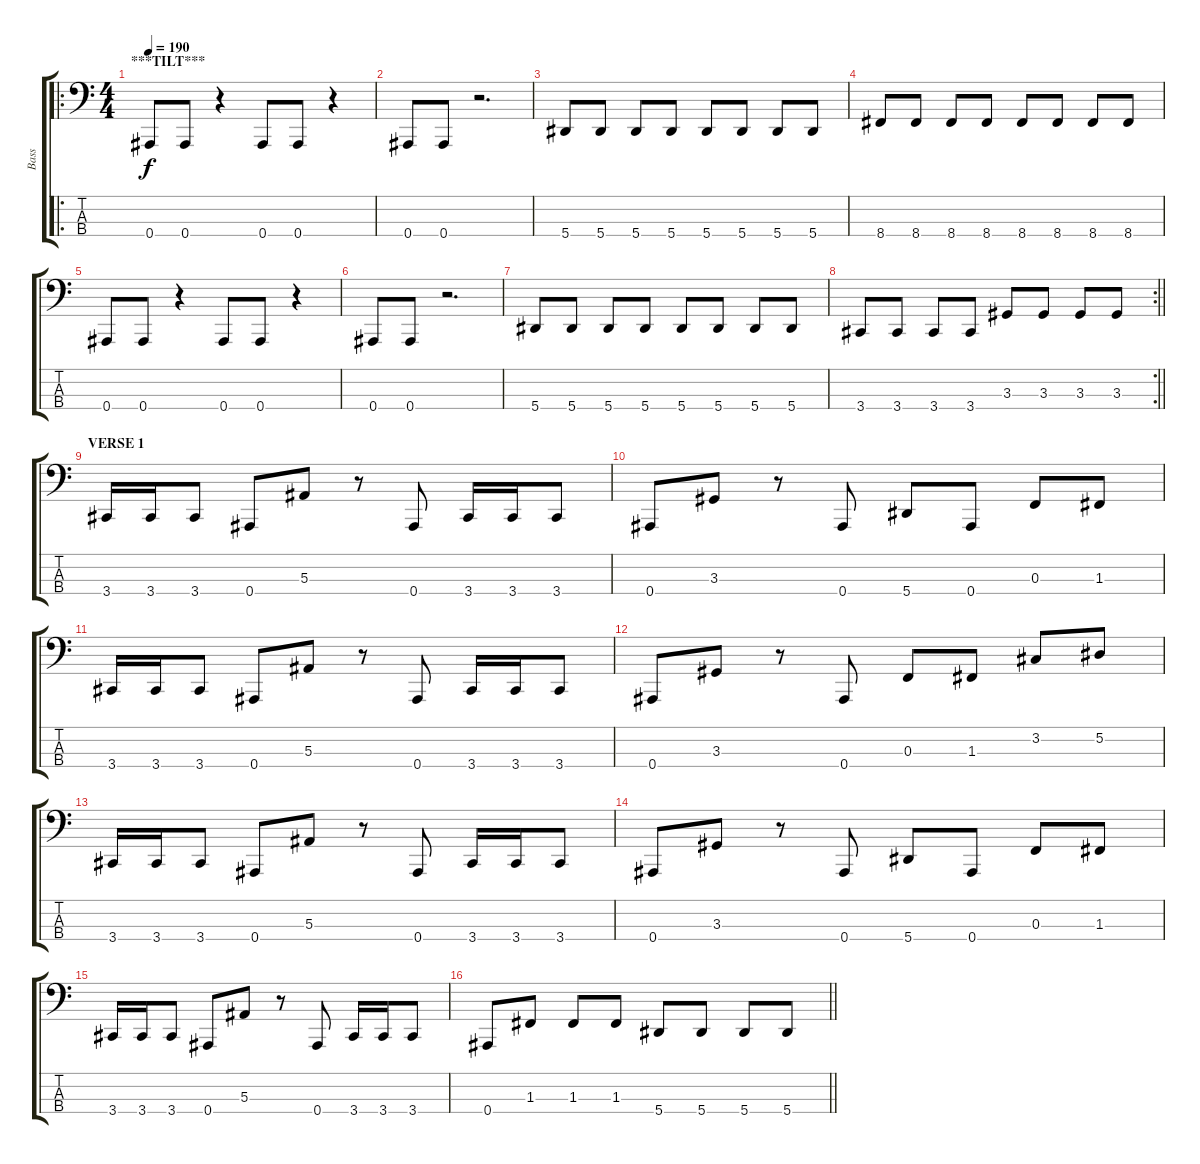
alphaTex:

\track ("Bass" "Bass") {instrument electricbassfinger}
\staff {score tabs}
\tuning (Eb2 Bb1 F1 Bb0) {hide}
\ro
\ts (4 4)
\section ("" "***TILT***")
\tempo 190
\clef f4
\ks c
0.4.8{dy f} 0.4.8 r.4 0.4.8 0.4.8 r.4 |
0.4.8 0.4.8 r.2{d} |
5.4.8 5.4.8 5.4.8 5.4.8 5.4.8 5.4.8 5.4.8 5.4.8 |
8.4.8 8.4.8 8.4.8 8.4.8 8.4.8 8.4.8 8.4.8 8.4.8 |
0.4.8 0.4.8 r.4 0.4.8 0.4.8 r.4 |
0.4.8 0.4.8 r.2{d} |
5.4.8 5.4.8 5.4.8 5.4.8 5.4.8 5.4.8 5.4.8 5.4.8 |
\rc 2
\barLineRight lightlight
3.4.8 3.4.8 3.4.8 3.4.8 3.3.8 3.3.8 3.3.8 3.3.8 |
\section ("" "VERSE 1")
3.4.16 3.4.16 3.4.8 0.4.8 5.3.8 r.8 0.4.8 3.4.16 3.4.16 3.4.8 |
0.4.8 3.3.8 r.8 0.4.8 5.4.8 0.4.8 0.3.8 1.3.8 |
3.4.16 3.4.16 3.4.8 0.4.8 5.3.8 r.8 0.4.8 3.4.16 3.4.16 3.4.8 |
0.4.8 3.3.8 r.8 0.4.8 0.3.8 1.3.8 3.2.8 5.2.8 |
3.4.16 3.4.16 3.4.8 0.4.8 5.3.8 r.8 0.4.8 3.4.16 3.4.16 3.4.8 |
0.4.8 3.3.8 r.8 0.4.8 5.4.8 0.4.8 0.3.8 1.3.8 |
3.4.16 3.4.16 3.4.8 0.4.8 5.3.8 r.8 0.4.8 3.4.16 3.4.16 3.4.8 |
\barLineRight lightlight
0.4.8 1.3.8 1.3.8 1.3.8 5.4.8 5.4.8 5.4.8 5.4.8
